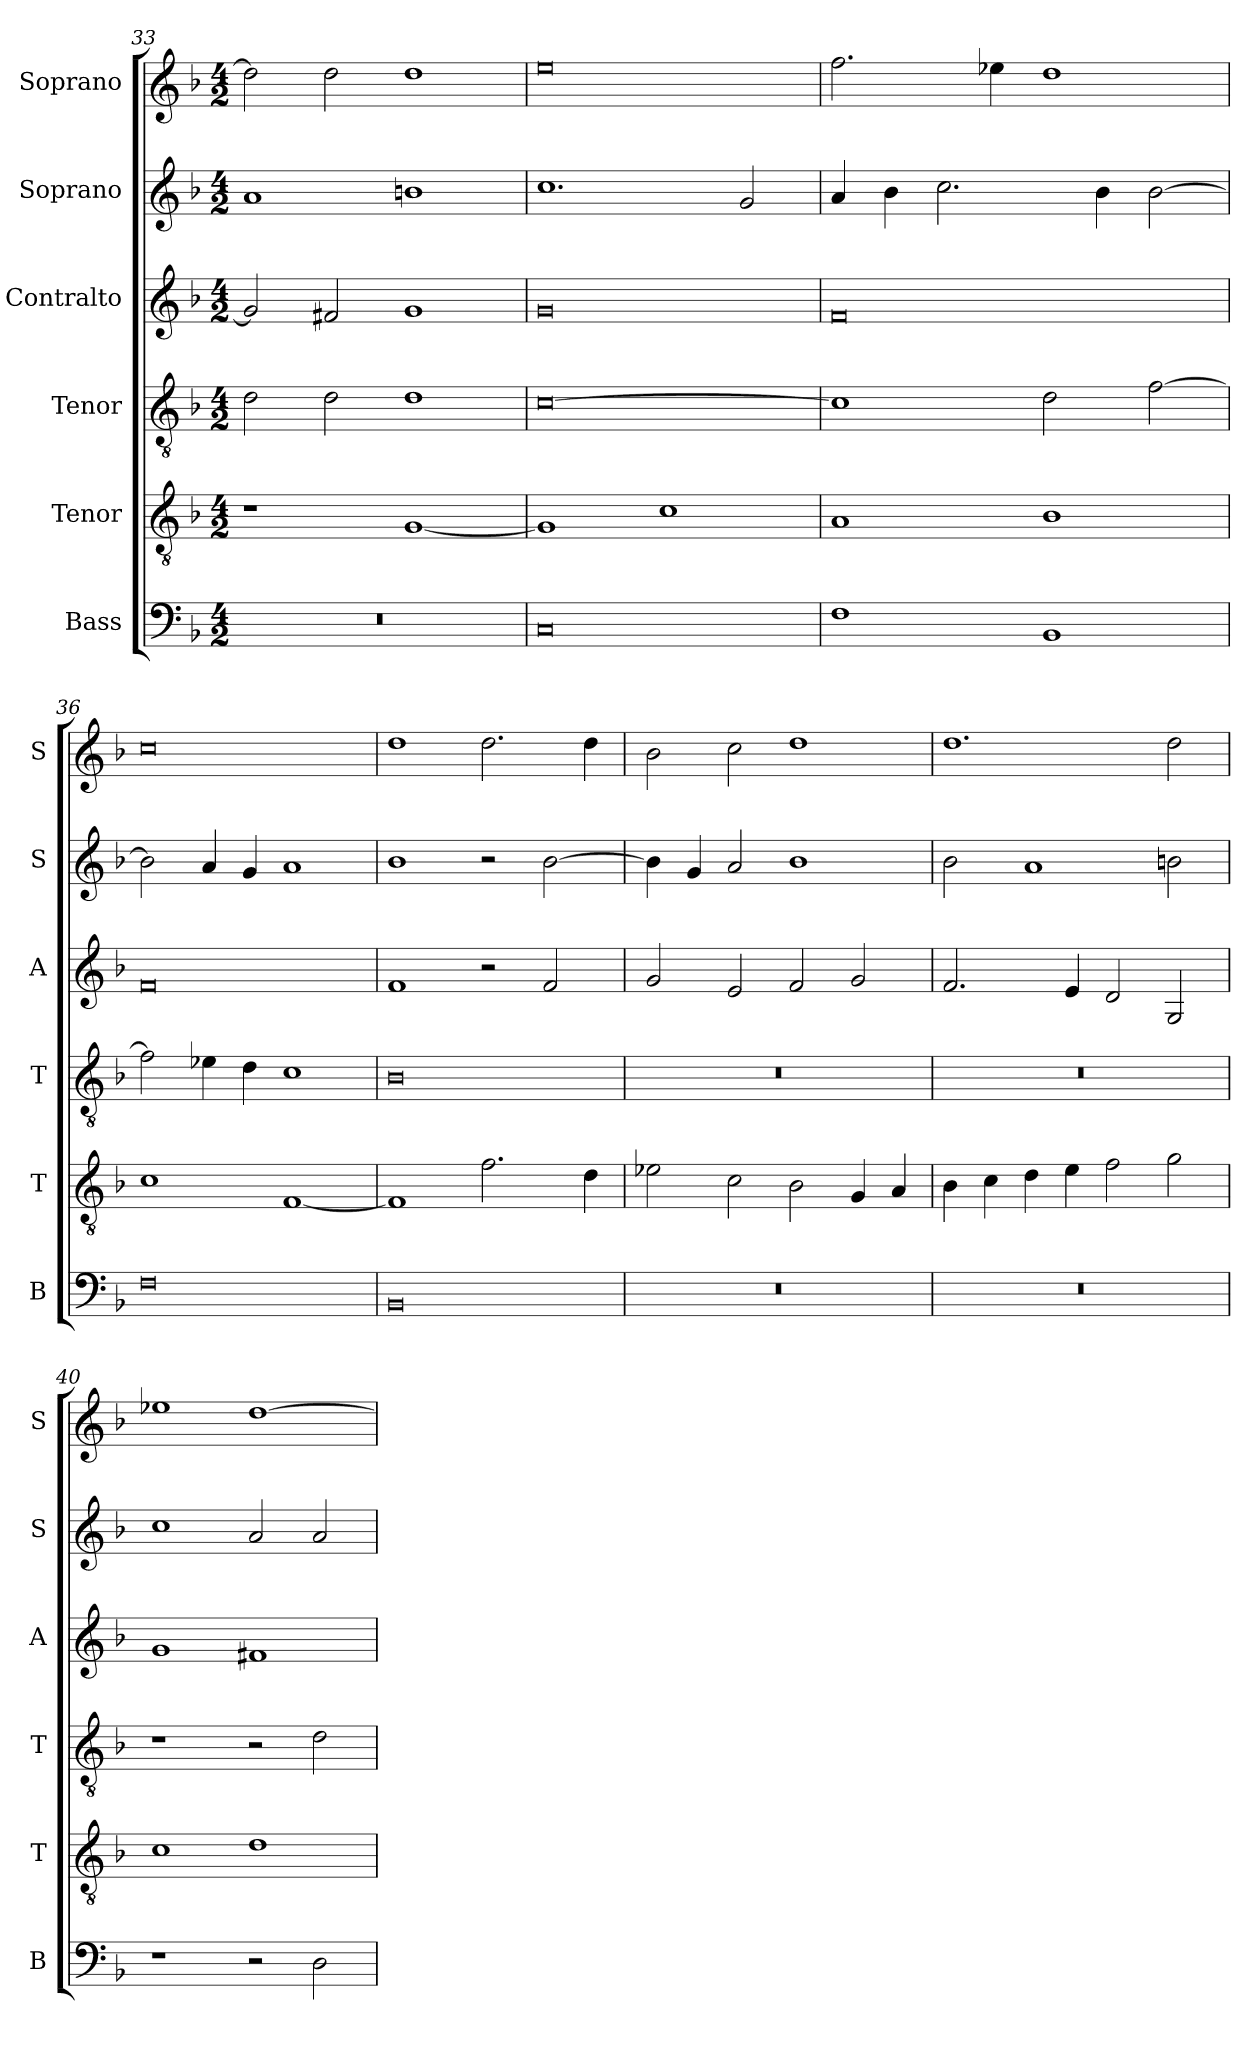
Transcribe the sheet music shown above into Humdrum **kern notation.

**kern	**kern	**kern	**kern	**kern	**kern
*part6	*part5	*part4	*part3	*part2	*part1
*staff6	*staff5	*staff4	*staff3	*staff2	*staff1
*I"Bass	*I"Tenor	*I"Tenor	*I"Contralto	*I"Soprano	*I"Soprano
*I'B	*I'T	*I'T	*I'A	*I'S	*I'S
*clefF4	*clefGv2	*clefGv2	*clefG2	*clefG2	*clefG2
*k[b-]	*k[b-]	*k[b-]	*k[b-]	*k[b-]	*k[b-]
*G:dor	*G:dor	*G:dor	*G:dor	*G:dor	*G:dor
*M4/2	*M4/2	*M4/2	*M4/2	*M4/2	*M4/2
=33	=33	=33	=33	=33	=33
0r	1r	2d	2g]	1a	2dd]
.	.	2d	2f#X	.	2dd
.	[1G	1d	1g	1bn	1dd
=34	=34	=34	=34	=34	=34
0C	1G]	[0c	0g	1.cc	0ee
.	1c	.	.	.	.
.	.	.	.	2g	.
=35	=35	=35	=35	=35	=35
1F	1A	1c]	0f	4a	2.ff
.	.	.	.	4b-	.
.	.	.	.	2.cc	.
.	.	.	.	.	4ee-X
1BB-	1B-	2d	.	.	1dd
.	.	.	.	4b-	.
.	.	[2f	.	[2b-	.
=36	=36	=36	=36	=36	=36
0F	1c	2f]	0f	2b-]	0cc
.	.	4e-X	.	4a	.
.	.	4d	.	4g	.
.	[1F	1c	.	1a	.
=37	=37	=37	=37	=37	=37
0BB-	1F]	0B-	1f	1b-	1dd
.	2.f	.	2r	2r	2.dd
.	.	.	2f	[2b-	.
.	4d	.	.	.	4dd
=38	=38	=38	=38	=38	=38
0r	2e-X	0r	2g	4b-]	2b-
.	.	.	.	4g	.
.	2c	.	2e	2a	2cc
.	2B-	.	2f	1b-	1dd
.	4G	.	2g	.	.
.	4A	.	.	.	.
=39	=39	=39	=39	=39	=39
0r	4B-	0r	2.f	2b-	1.dd
.	4c	.	.	.	.
.	4d	.	.	1a	.
.	4e	.	4e	.	.
.	2f	.	2d	.	.
.	2g	.	2G	2bn	2dd
=40	=40	=40	=40	=40	=40
1r	1c	1r	1g	1cc	1ee-X
2r	1d	2r	1f#X	2a	[1dd
2D	.	2d	.	2a	.
=	=	=	=	=	=
*-	*-	*-	*-	*-	*-
